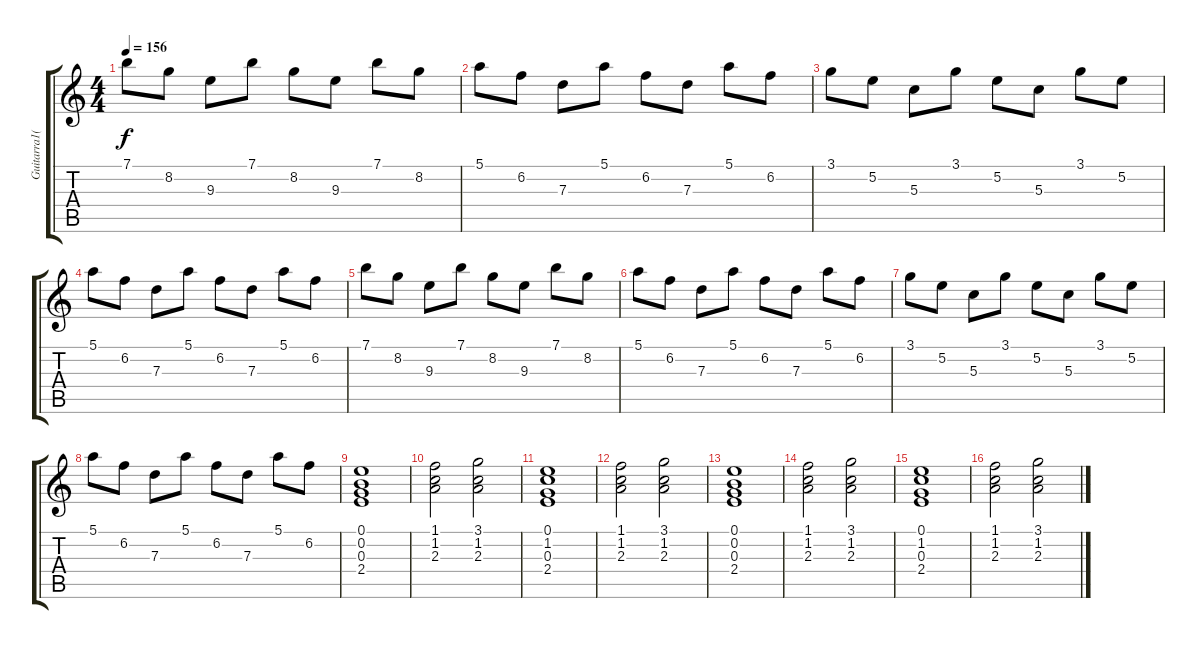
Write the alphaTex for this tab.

\track ("Guitarra1(Robe)" "Guitarra1(") {instrument electricguitarclean}
\staff {score tabs}
\tuning (E4 B3 G3 D3 A2 E2) {hide}
\ts (4 4)
\tempo 156
\clef g2
\ks c
7.1.8{dy f} 8.2.8 9.3.8 7.1.8 8.2.8 9.3.8 7.1.8 8.2.8 |
5.1.8 6.2.8 7.3.8 5.1.8 6.2.8 7.3.8 5.1.8 6.2.8 |
3.1.8 5.2.8 5.3.8 3.1.8 5.2.8 5.3.8 3.1.8 5.2.8 |
5.1.8 6.2.8 7.3.8 5.1.8 6.2.8 7.3.8 5.1.8 6.2.8 |
7.1.8 8.2.8 9.3.8 7.1.8 8.2.8 9.3.8 7.1.8 8.2.8 |
5.1.8 6.2.8 7.3.8 5.1.8 6.2.8 7.3.8 5.1.8 6.2.8 |
3.1.8 5.2.8 5.3.8 3.1.8 5.2.8 5.3.8 3.1.8 5.2.8 |
5.1.8 6.2.8 7.3.8 5.1.8 6.2.8 7.3.8 5.1.8 6.2.8 |
(0.1 0.2 0.3 2.4).1 |
(1.1 1.2 2.3).2 (3.1 1.2 2.3).2 |
(0.1 1.2 0.3 2.4).1 |
(1.1 1.2 2.3).2 (3.1 1.2 2.3).2 |
(0.1 0.2 0.3 2.4).1 |
(1.1 1.2 2.3).2 (3.1 1.2 2.3).2 |
(0.1 1.2 0.3 2.4).1 |
(1.1 1.2 2.3).2 (3.1 1.2 2.3).2
